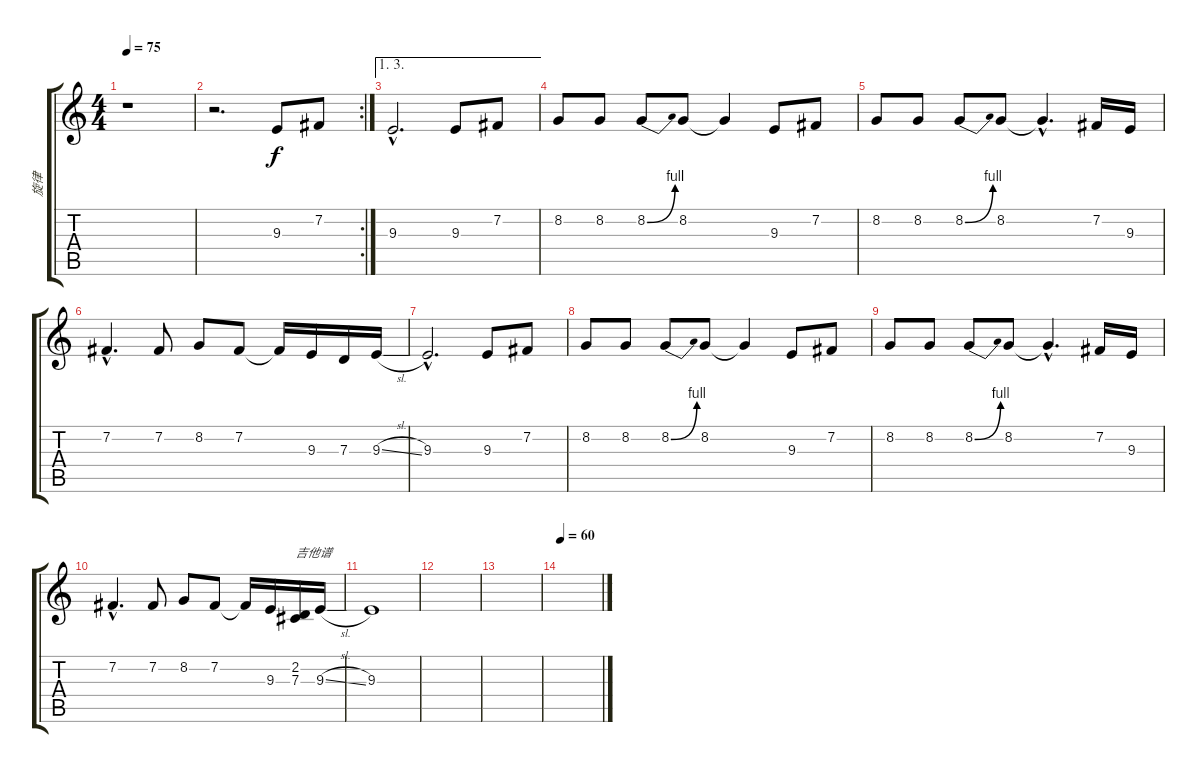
\track ("旋律" "旋律") {instrument panflute}
\staff {score tabs}
\tuning (E4 B3 G3 D3 A2 E2) {hide}
\ts (4 4)
\tempo 75
\clef g2
\ks c
r.1{dy f} |
\rc 2
r.2{d} 9.3.8 7.2.8 |
\ae (1 3)
9.3{hac}.2{d} 9.3.8 7.2.8 |
8.2.8 8.2.8 8.2{be (bend 0 0 60 4)}.8 8.2.8 8.2{t}.4 9.3.8 7.2.8 |
8.2.8 8.2.8 8.2{be (bend 0 0 60 4)}.8 8.2.8 8.2{hac t}.4{d} 7.2.16 9.3.16 |
7.2{hac}.4{d} 7.2.8 8.2.8 7.2.8 7.2{t}.16 9.3.16 7.3.16 9.3{sl}.16 |
9.3{hac}.2{d} 9.3.8 7.2.8 |
8.2.8 8.2.8 8.2{be (bend 0 0 60 4)}.8 8.2.8 8.2{t}.4 9.3.8 7.2.8 |
8.2.8 8.2.8 8.2{be (bend 0 0 60 4)}.8 8.2.8 8.2{hac t}.4{d} 7.2.16 9.3.16 |
7.2{hac}.4{d} 7.2.8 8.2.8 7.2.8 7.2{t}.16 9.3.16 (2.2 7.3).16{txt "吉他谱"} 9.3{sl}.16 |
9.3.1 |
|
|
\tempo 60
